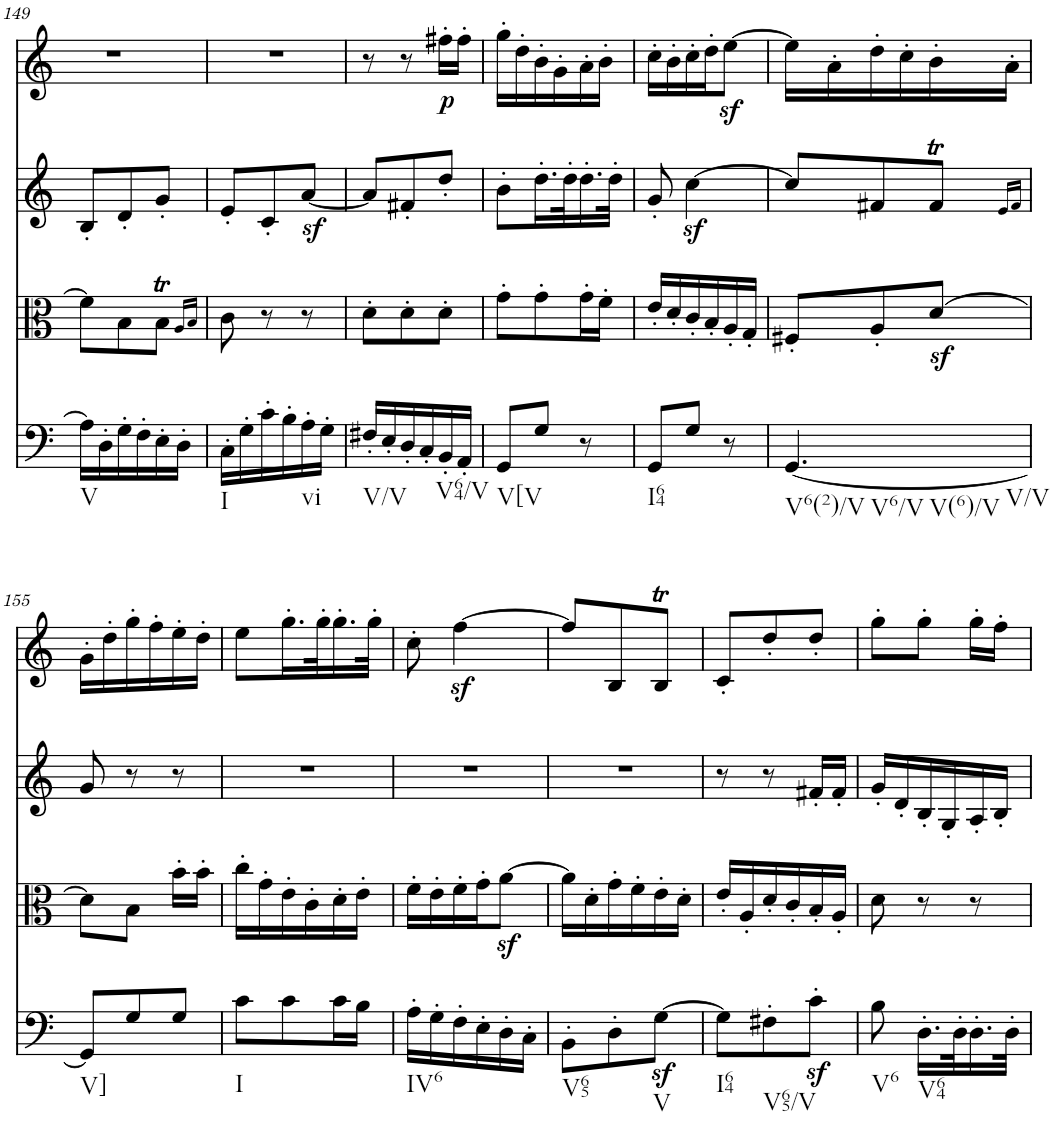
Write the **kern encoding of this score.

**kern	**kern	**kern	**kern	**dynam
*part4	*part3	*part2	*part1	*part1
*staff4	*staff3	*staff2	*staff1	*staff1
*I"Violoncello	*I"Viola	*I"Violin II	*I"Violin I	*
!!LO:PB:g=z
*clefF4	*clefC3	*clefG2	*clefG2	*
*k[]	*k[]	*k[]	*k[]	*
*M3/8	*M3/8	*M3/8	*M3/8	*
=149	=149	=149	=149	=149
!LO:TX:b:t=V	!	!	!	!
16A\LL]	8f\L]	8B'/L	4.r	.
16D'\	.	.	.	.
16G'\	8B\	8d'/	.	.
16F'\	.	.	.	.
16E'\	8Bt\J	8g'/J	.	.
16D'\JJ	.	.	.	.
.	16qA/LL	.	.	.
.	16qB/JJ	.	.	.
=150	=150	=150	=150	=150
!LO:TX:b:t=I	!	!	!	!
16C'\LL	8c\	8e'/L	4.r	.
16G'\	.	.	.	.
16c'\	8r	8c'/	.	.
16B'\	.	.	.	.
!LO:TX:b:t=vi	!	!	!	!
16A'\	8r	[8az</J	.	.
16G'\JJ	.	.	.	.
=151	=151	=151	=151	=151
!LO:TX:b:t=V/V	!	!	!	!
16F#X'/LL	8d'\L	8a/L]	8r	.
16E'/	.	.	.	.
16D'/	8d'\	8f#X'/	8r	.
16C'/	.	.	.	.
!	!	!	!	!LO:DY:b
16BB'/	8d'\J	8dd'/J	16ff#X'\LL	p
!LO:TX:b:t=V64/V	!	!	!	!
16AA'/JJ	.	.	16ff#'\JJ	.
=152	=152	=152	=152	=152
!LO:TX:b:t=V[V	!	!	!	!
8GG/L	8g'\L	8b'\L	16gg'\LL	.
.	.	.	16dd'\	.
8G/J	8g'\	16.dd'\L	16b'\	.
.	.	.	16g'\	.
.	.	32dd'\K	.	.
8r	16g'\L	16.dd'\	16a'\	.
.	16f'\JJ	.	16b'\JJ	.
.	.	32dd'\JJk	.	.
=153	=153	=153	=153	=153
!LO:TX:b:t=I64	!	!	!	!
8GG/L	16e'/LL	8g'/	16cc'\LL	.
.	16d'/	.	16b'\	.
8G/J	16c'/	[4ccz<\	16cc'\	.
.	16B'/	.	16dd'\J	.
8r	16A'/	.	[8eez<\J	.
.	16G'/JJ	.	.	.
=154	=154	=154	=154	=154
!LO:TX:b:t=V6(2)/V	!	!	!	!
!LO:TX:b:t=V6/V	!	!	!	!
!LO:TX:b:t=V(6)/V	!	!	!	!
!LO:TX:b:t=V/V	!	!	!	!
[4.GG/	8F#X'/L	8cc/L]	16ee\LL]	.
.	.	.	16a'\	.
.	8A'/	8f#X/	16dd'\	.
.	.	.	16cc'\	.
.	[8dz</J	8f#t/J	16b'\	.
.	.	.	16a'\JJ	.
.	.	16qe/LL	.	.
.	.	16qf#/JJ	.	.
!!LO:LB:g=z
=155	=155	=155	=155	=155
!LO:TX:b:t=V]	!	!	!	!
8GG/L]	8d\L]	8g/	16g'\LL	.
.	.	.	16dd'\	.
8G/	8B\J	8r	16gg'\	.
.	.	.	16ff'\	.
8G/J	16b'\LL	8r	16ee'\	.
.	16b'\JJ	.	16dd'\JJ	.
=156	=156	=156	=156	=156
!LO:TX:b:t=I	!	!	!	!
8c\L	16cc'\LL	4.r	8ee\L	.
.	16g'\	.	.	.
8c\	16e'\	.	16.gg'\L	.
.	16c'\	.	.	.
.	.	.	32gg'\K	.
16c\L	16d'\	.	16.gg'\	.
16B\JJ	16e'\JJ	.	.	.
.	.	.	32gg'\JJk	.
=157	=157	=157	=157	=157
!LO:TX:b:t=IV6	!	!	!	!
16A'\LL	16f'\LL	4.r	8cc'\	.
16G'\	16e'\	.	.	.
16F'\	16f'\	.	[4ffz<\	.
16E'\	16g'\J	.	.	.
16D'\	[8az<\J	.	.	.
16C'\JJ	.	.	.	.
=158	=158	=158	=158	=158
!LO:TX:b:t=V65	!	!	!	!
8BB'\L	16a\LL]	4.r	8ff/L]	.
.	16d'\	.	.	.
8D'\	16g'\	.	8B/	.
.	16f'\	.	.	.
!LO:TX:b:t=V	!	!	!	!
[8Gz<\J	16e'\	.	8Bt/J	.
.	16d'\JJ	.	.	.
=159	=159	=159	=159	=159
!LO:TX:b:t=I64	!	!	!	!
8G\L]	16e'/LL	8r	8c'/L	.
.	16A'/	.	.	.
!LO:TX:b:t=V65/V	!	!	!	!
8F#X'\	16d'/	8r	8dd'/	.
.	16c'/	.	.	.
8cz<'\J	16B'/	16f#X'/LL	8dd'/J	.
.	16A'/JJ	16f#'/JJ	.	.
=160	=160	=160	=160	=160
!LO:TX:b:t=V6	!	!	!	!
8B\	8d\	16g'/LL	8gg'\L	.
.	.	16d'/	.	.
!LO:TX:b:t=V64	!	!	!	!
16.D'\LL	8r	16B'/	8gg'\J	.
.	.	16G'/	.	.
32D'\K	.	.	.	.
16.D'\	8r	16A'/	16gg'\LL	.
.	.	16B'/JJ	16ff'\JJ	.
32D'\JJk	.	.	.	.
=	=	=	=	=
*-	*-	*-	*-	*-
